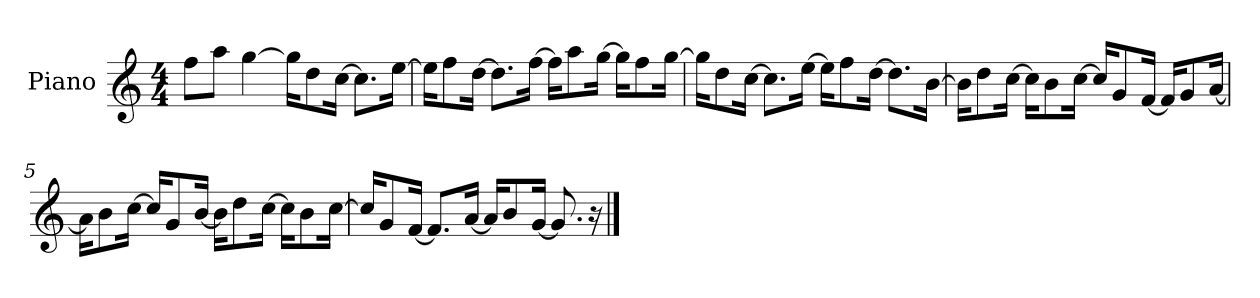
**kern
*part1
*staff1
*I"Piano
*I'P-no
*clefG2
*k[]
*M4/4
*MM90
=1
8ff\L
8aa\J
[4gg\
16gg\KL]
8dd\
[16cc\Jk
8.cc\L]
[16ee\Jk
=2
16ee\KL]
8ff\
[16dd\Jk
8.dd\L]
[16ff\Jk
16ff\KL]
8aa\
[16gg\Jk
16gg\KL]
8ff\
[16gg\Jk
=3
16gg\KL]
8dd\
[16cc\Jk
8.cc\L]
[16ee\Jk
16ee\KL]
8ff\
[16dd\Jk
8.dd\L]
[16b\Jk
!!LO:LB:g=z
=4
16b\KL]
8dd\
[16cc\Jk
16cc\KL]
8b\
[16cc\Jk
16cc/KL]
8g/
[16f/Jk
16f/KL]
8g/
[16a/Jk
=5
16a\KL]
8b\
[16cc\Jk
16cc/KL]
8g/
[16b/Jk
16b\KL]
8dd\
[16cc\Jk
16cc\KL]
8b\
[16cc\Jk
=6
16cc/KL]
8g/
[16f/Jk
8.f/L]
[16a/Jk
16a/KL]
8b/
[16g/Jk
8.g/]
16r
==
*-
